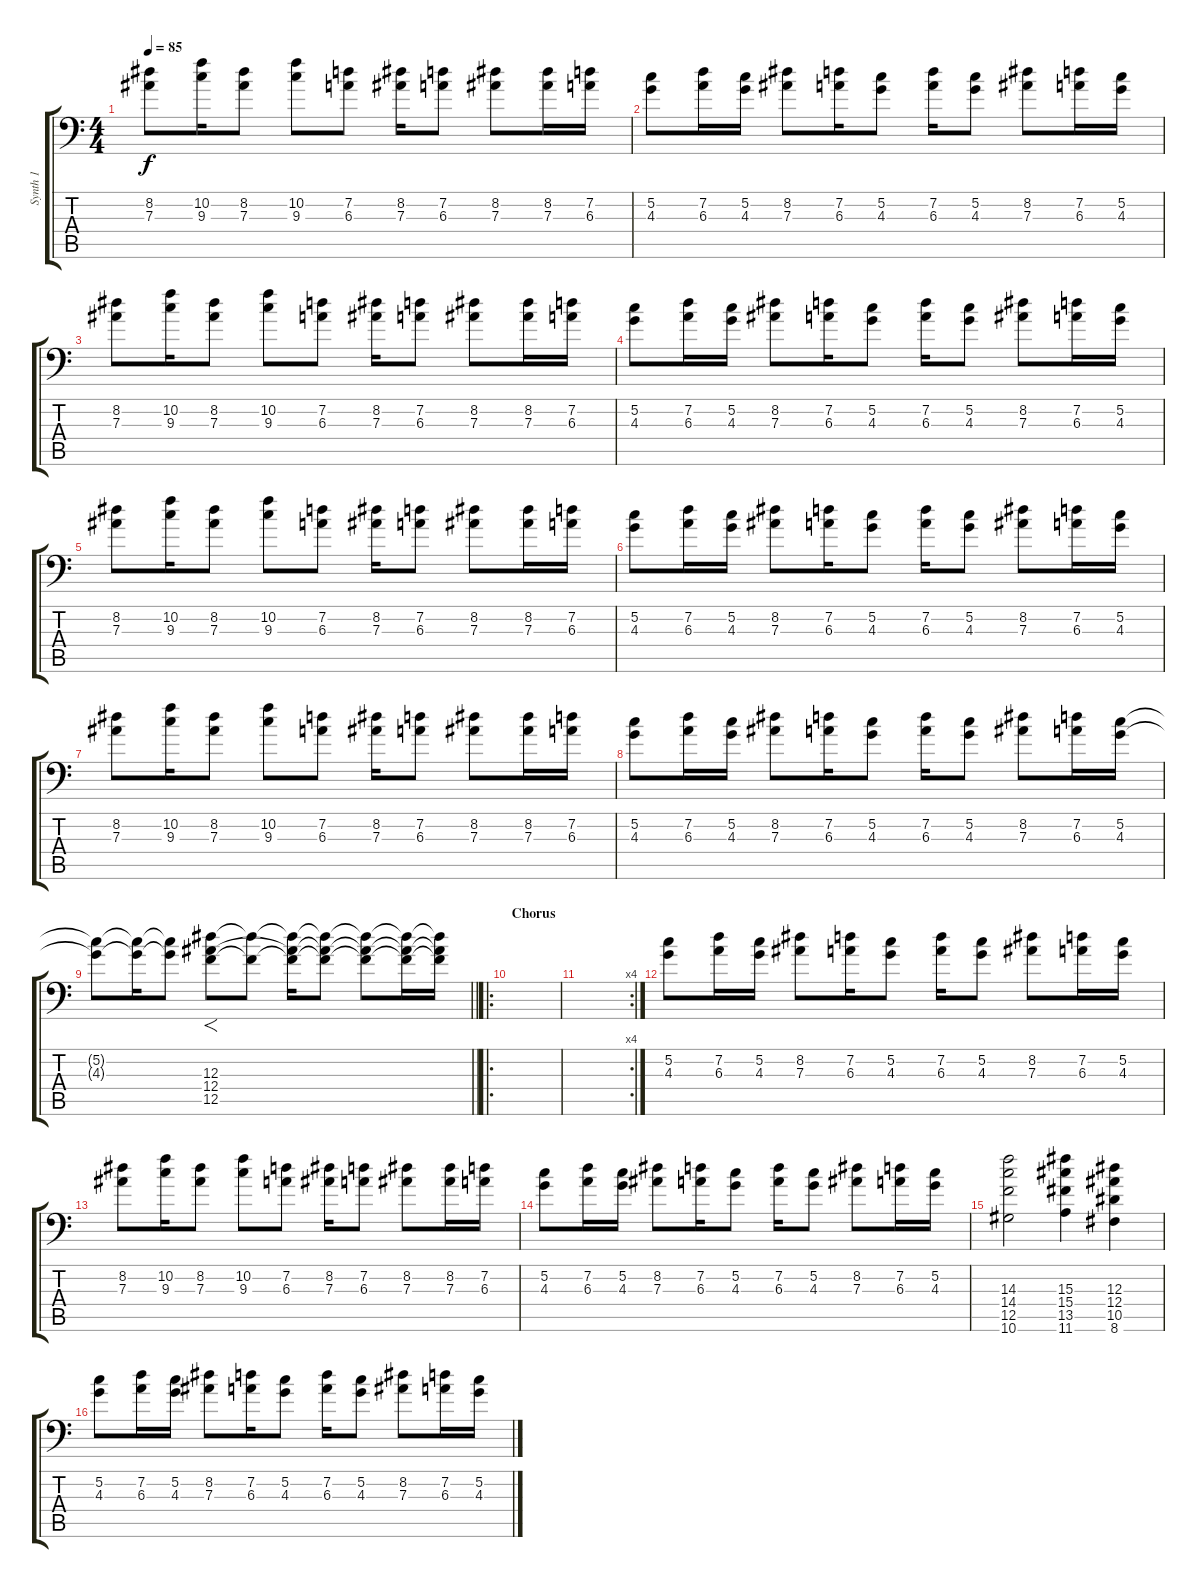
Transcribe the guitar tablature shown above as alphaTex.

\track ("Synth 1" "Synth 1") {instrument electricguitarjazz}
\staff {score tabs}
\tuning (C4 G3 Eb3 Bb2 F2 Bb1) {hide}
\ts (4 4)
\tempo 85
\clef f4
\ks c
(8.2 7.3).8{dy f} (10.2 9.3).16 (8.2 7.3).8 (10.2 9.3).8 (7.2 6.3).8 (8.2 7.3).16 (7.2 6.3).8 (8.2 7.3).8 (8.2 7.3).16 (7.2 6.3).16 |
(5.2 4.3).8 (7.2 6.3).16 (5.2 4.3).16 (8.2 7.3).8 (7.2 6.3).16 (5.2 4.3).8 (7.2 6.3).16 (5.2 4.3).8 (8.2 7.3).8 (7.2 6.3).16 (5.2 4.3).16 |
(8.2 7.3).8 (10.2 9.3).16 (8.2 7.3).8 (10.2 9.3).8 (7.2 6.3).8 (8.2 7.3).16 (7.2 6.3).8 (8.2 7.3).8 (8.2 7.3).16 (7.2 6.3).16 |
(5.2 4.3).8 (7.2 6.3).16 (5.2 4.3).16 (8.2 7.3).8 (7.2 6.3).16 (5.2 4.3).8 (7.2 6.3).16 (5.2 4.3).8 (8.2 7.3).8 (7.2 6.3).16 (5.2 4.3).16 |
(8.2 7.3).8 (10.2 9.3).16 (8.2 7.3).8 (10.2 9.3).8 (7.2 6.3).8 (8.2 7.3).16 (7.2 6.3).8 (8.2 7.3).8 (8.2 7.3).16 (7.2 6.3).16 |
(5.2 4.3).8 (7.2 6.3).16 (5.2 4.3).16 (8.2 7.3).8 (7.2 6.3).16 (5.2 4.3).8 (7.2 6.3).16 (5.2 4.3).8 (8.2 7.3).8 (7.2 6.3).16 (5.2 4.3).16 |
(8.2 7.3).8 (10.2 9.3).16 (8.2 7.3).8 (10.2 9.3).8 (7.2 6.3).8 (8.2 7.3).16 (7.2 6.3).8 (8.2 7.3).8 (8.2 7.3).16 (7.2 6.3).16 |
(5.2 4.3).8 (7.2 6.3).16 (5.2 4.3).16 (8.2 7.3).8 (7.2 6.3).16 (5.2 4.3).8 (7.2 6.3).16 (5.2 4.3).8 (8.2 7.3).8 (7.2 6.3).16 (5.2 4.3).16 |
\barLineRight lightlight
(5.2{t} 4.3{t}).8 (5.2{t} 4.3{t}).16 (5.2{t} 4.3{t}).8 (12.3 12.4 12.5).8{f instrument seashore} (12.3{t} 12.5{t}).8 (12.3{t} 12.4{t} 12.5{t}).16 (12.3{t} 12.4{t} 12.5{t}).8 (12.3{t} 12.4{t} 12.5{t}).8 (12.3{t} 12.4{t} 12.5{t}).16 (12.3{t} 12.4{t} 12.5{t}).16 |
\ro
\section ("" "Chorus")
|
\rc 4
|
(5.2 4.3).8{instrument electricguitarjazz} (7.2 6.3).16 (5.2 4.3).16 (8.2 7.3).8 (7.2 6.3).16 (5.2 4.3).8 (7.2 6.3).16 (5.2 4.3).8 (8.2 7.3).8 (7.2 6.3).16 (5.2 4.3).16 |
(8.2 7.3).8 (10.2 9.3).16 (8.2 7.3).8 (10.2 9.3).8 (7.2 6.3).8 (8.2 7.3).16 (7.2 6.3).8 (8.2 7.3).8 (8.2 7.3).16 (7.2 6.3).16 |
(5.2 4.3).8 (7.2 6.3).16 (5.2 4.3).16 (8.2 7.3).8 (7.2 6.3).16 (5.2 4.3).8 (7.2 6.3).16 (5.2 4.3).8 (8.2 7.3).8 (7.2 6.3).16 (5.2 4.3).16 |
(14.3 14.4 12.5 10.6).2 (15.3 15.4 13.5 11.6).4 (12.3 12.4 10.5 8.6).4 |
(5.2 4.3).8 (7.2 6.3).16 (5.2 4.3).16 (8.2 7.3).8 (7.2 6.3).16 (5.2 4.3).8 (7.2 6.3).16 (5.2 4.3).8 (8.2 7.3).8 (7.2 6.3).16 (5.2 4.3).16
